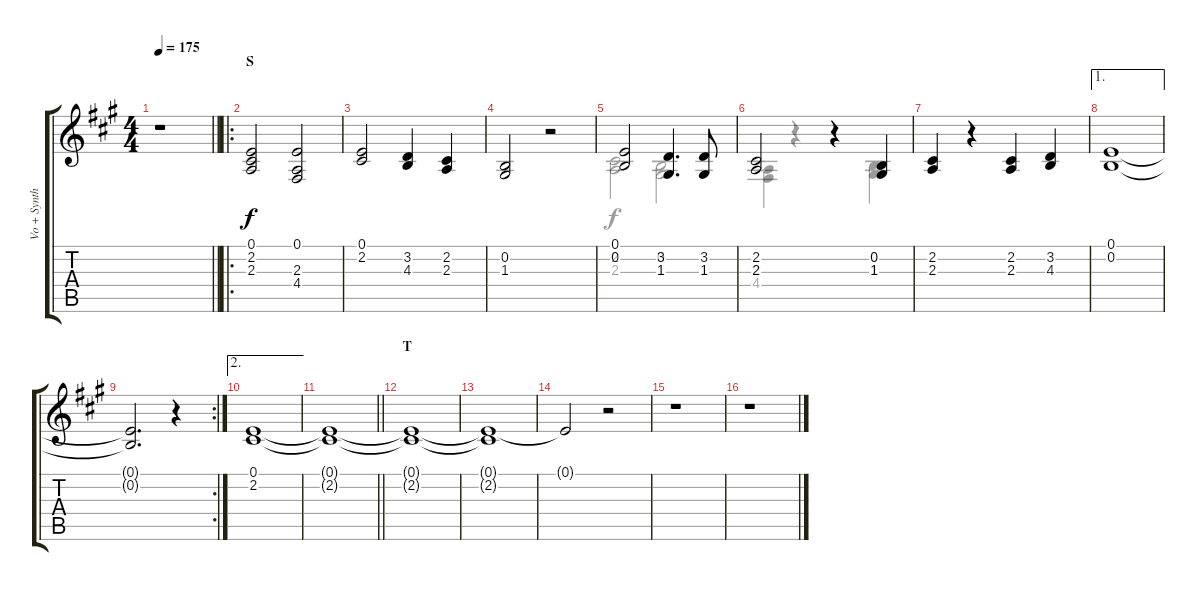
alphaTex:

\track ("Vo + Synth." "Vo + Synth") {instrument lead6voice}
\staff {score tabs}
\tuning (E4 B3 G3 D3 A2 E2) {hide}
\voice
\ts (4 4)
\tempo 175
\clef g2
\barLineRight lightlight
\ks f#minor
r.1{dy f} |
\ro
\section ("" "S")
(0.1 2.2 2.3).2 (0.1 2.3 4.4).2 |
(0.1 2.2).2 (3.2 4.3).4 (2.2 2.3).4 |
(0.2 1.3).2 r.2 |
(0.1 0.2).2 (3.2 1.3).4{d} (3.2 1.3).8 |
(2.2 2.3).2 r.4 (0.2 1.3).4 |
(2.2 2.3).4 r.4 (2.2 2.3).4 (3.2 4.3).4 |
\ae 1
(0.1 0.2).1 |
\rc 2
(0.1{t} 0.2{t}).2{d} r.4 |
\ae 2
(0.1 2.2).1 |
\barLineRight lightlight
(0.1{t} 2.2{t}).1 |
\section ("" "T")
(0.1{t} 2.2{t}).1 |
(0.1{t} 2.2{t}).1 |
0.1{t}.2 r.2 |
r.1 |
r.1
\voice
\clef g2
\ottava regular
\simile none
\barLineRight lightlight
\ks f#minor
|
|
|
|
(2.2 2.3).2 (0.2 1.3).2 |
(2.3 4.4).4 r.4 r.4 (0.2 1.3).4 |
|
|
|
|
\barLineRight lightlight
|
|
|
|
|
